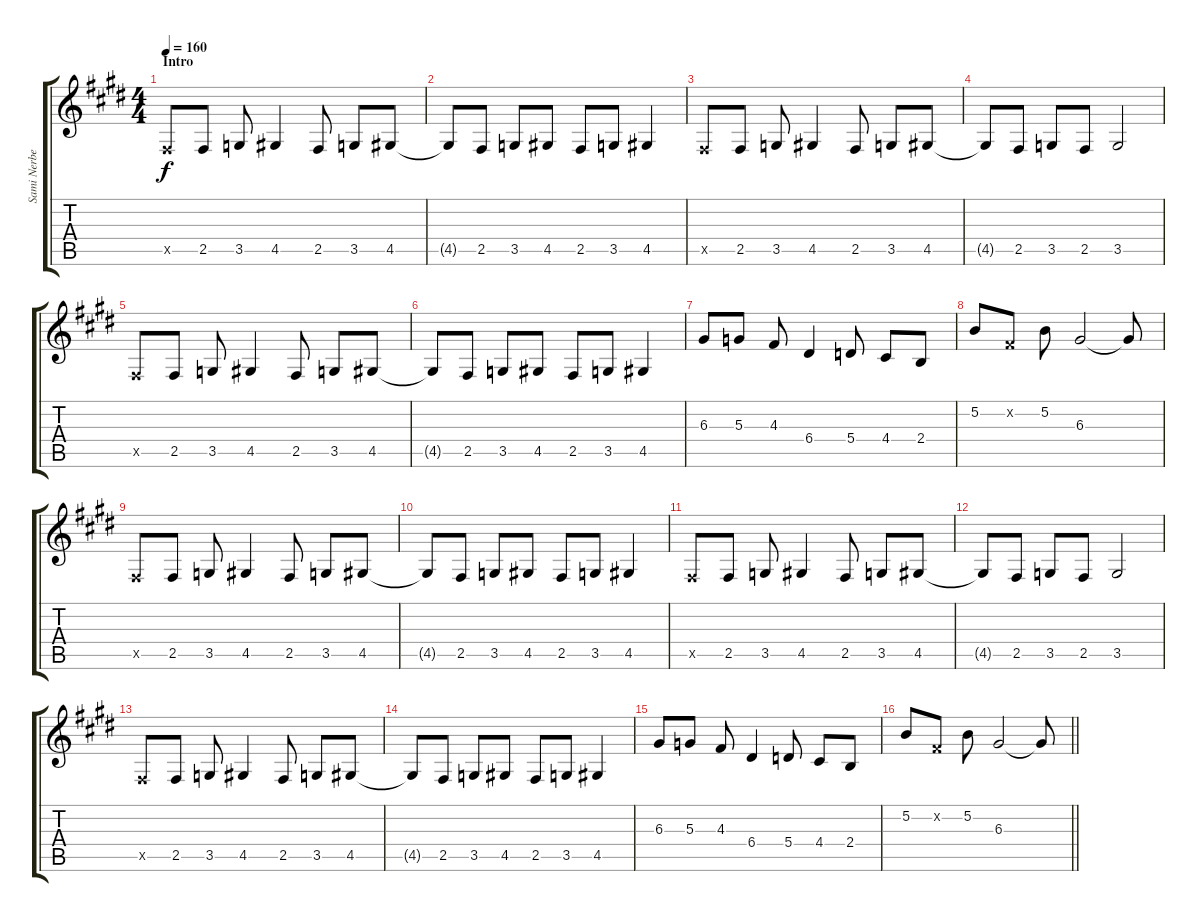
\track ("Sami Nerberg" "Sami Nerbe") {instrument distortionguitar}
\staff {score tabs}
\tuning (B3 Gb3 D3 A2 E2 B1) {hide}
\ts (4 4)
\section ("" "Intro")
\tempo 160
\clef g2
\ks e
2.5{x}.8{dy f instrument distortionguitar} 2.5.8 3.5.8 4.5.4 2.5.8 3.5.8 4.5.8 |
4.5{t}.8 2.5.8 3.5.8 4.5.8 2.5.8 3.5.8 4.5.4 |
2.5{x}.8 2.5.8 3.5.8 4.5.4 2.5.8 3.5.8 4.5.8 |
4.5{t}.8 2.5.8 3.5.8 2.5.8 3.5.2 |
2.5{x}.8 2.5.8 3.5.8 4.5.4 2.5.8 3.5.8 4.5.8 |
4.5{t}.8 2.5.8 3.5.8 4.5.8 2.5.8 3.5.8 4.5.4 |
6.3.8 5.3.8 4.3.8 6.4.4 5.4.8 4.4.8 2.4.8 |
5.2.8 0.2{x}.8 5.2.8 6.3.2 6.3{t}.8 |
2.5{x}.8 2.5.8 3.5.8 4.5.4 2.5.8 3.5.8 4.5.8 |
4.5{t}.8 2.5.8 3.5.8 4.5.8 2.5.8 3.5.8 4.5.4 |
2.5{x}.8 2.5.8 3.5.8 4.5.4 2.5.8 3.5.8 4.5.8 |
4.5{t}.8 2.5.8 3.5.8 2.5.8 3.5.2 |
2.5{x}.8 2.5.8 3.5.8 4.5.4 2.5.8 3.5.8 4.5.8 |
4.5{t}.8 2.5.8 3.5.8 4.5.8 2.5.8 3.5.8 4.5.4 |
6.3.8 5.3.8 4.3.8 6.4.4 5.4.8 4.4.8 2.4.8 |
\barLineRight lightlight
5.2.8 0.2{x}.8 5.2.8 6.3.2 6.3{t}.8
